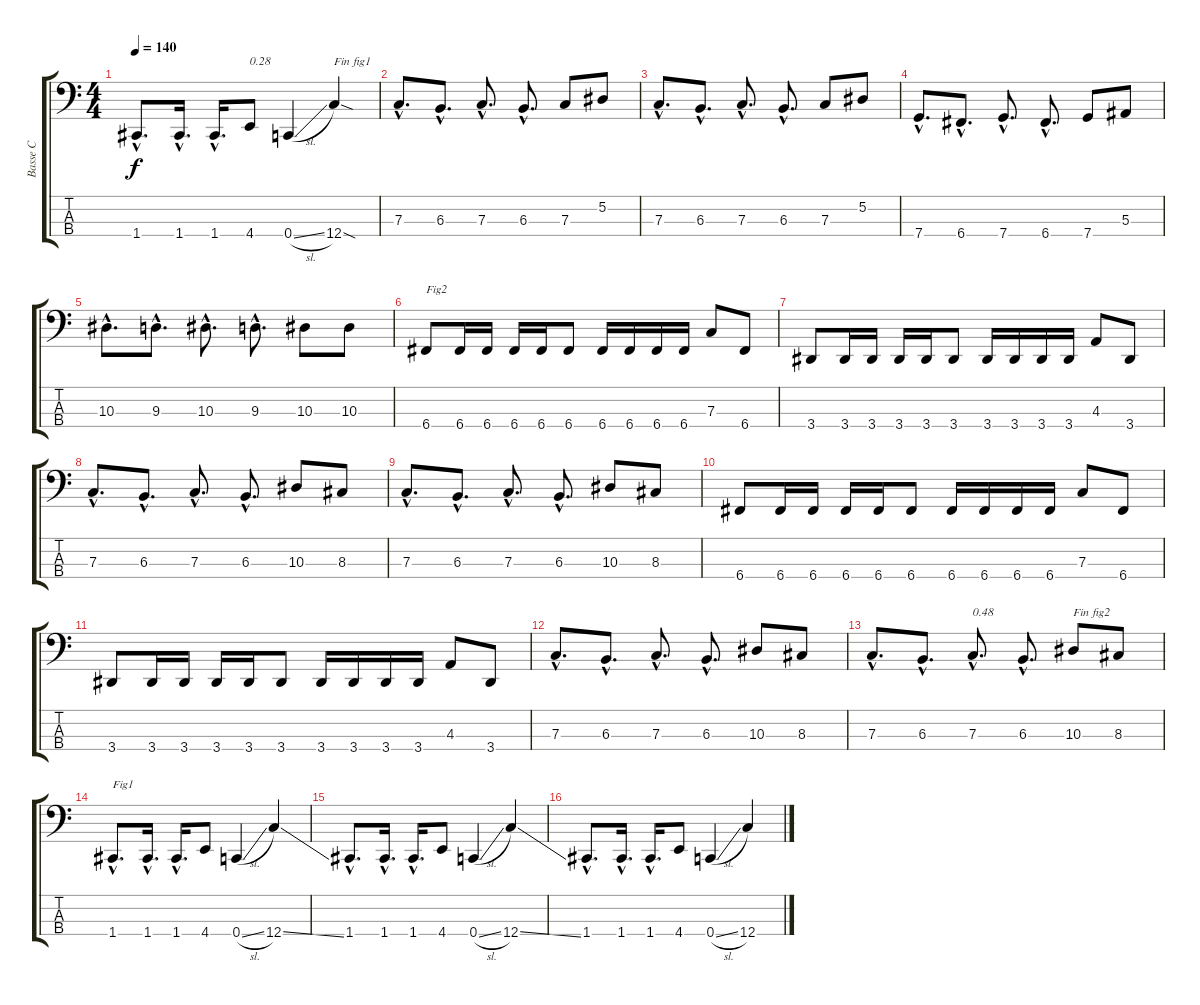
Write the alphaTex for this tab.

\track ("Basse C" "Basse C") {instrument electricbassfinger}
\staff {score tabs}
\tuning (Eb2 Bb1 F1 C1) {hide}
\ts (4 4)
\tempo 140
\clef f4
\ks c
1.4{hac}.8{d dy f} 1.4{hac}.16{d} 1.4{hac}.16{d} 4.4.8{txt "0.28"} 0.4{sl}.4 12.4{sod}.4{txt "Fin fig1"} |
7.3{hac}.8{d} 6.3{hac}.8{d} 7.3{hac}.8{d} 6.3{hac}.8{d} 7.3.8 5.2.8 |
7.3{hac}.8{d} 6.3{hac}.8{d} 7.3{hac}.8{d} 6.3{hac}.8{d} 7.3.8 5.2.8 |
7.4{hac}.8{d} 6.4{hac}.8{d} 7.4{hac}.8{d} 6.4{hac}.8{d} 7.4.8 5.3.8 |
10.3{hac}.8{d} 9.3{hac}.8{d} 10.3{hac}.8{d} 9.3{hac}.8{d} 10.3.8 10.3.8 |
6.4.8{txt "Fig2"} 6.4.16 6.4.16 6.4.16 6.4.16 6.4.8 6.4.16 6.4.16 6.4.16 6.4.16 7.3.8 6.4.8 |
3.4.8 3.4.16 3.4.16 3.4.16 3.4.16 3.4.8 3.4.16 3.4.16 3.4.16 3.4.16 4.3.8 3.4.8 |
7.3{hac}.8{d} 6.3{hac}.8{d} 7.3{hac}.8{d} 6.3{hac}.8{d} 10.3.8 8.3.8 |
7.3{hac}.8{d} 6.3{hac}.8{d} 7.3{hac}.8{d} 6.3{hac}.8{d} 10.3.8 8.3.8 |
6.4.8 6.4.16 6.4.16 6.4.16 6.4.16 6.4.8 6.4.16 6.4.16 6.4.16 6.4.16 7.3.8 6.4.8 |
3.4.8 3.4.16 3.4.16 3.4.16 3.4.16 3.4.8 3.4.16 3.4.16 3.4.16 3.4.16 4.3.8 3.4.8 |
7.3{hac}.8{d} 6.3{hac}.8{d} 7.3{hac}.8{d} 6.3{hac}.8{d} 10.3.8 8.3.8 |
7.3{hac}.8{d} 6.3{hac}.8{d} 7.3{hac}.8{d txt "0.48"} 6.3{hac}.8{d} 10.3.8{txt "Fin fig2"} 8.3.8 |
1.4{hac}.8{d txt "Fig1"} 1.4{hac}.16{d} 1.4{hac}.16{d} 4.4.8 0.4{sl}.4 12.4{ss}.4 |
1.4{hac}.8{d} 1.4{hac}.16{d} 1.4{hac}.16{d} 4.4.8 0.4{sl}.4 12.4{ss}.4 |
1.4{hac}.8{d} 1.4{hac}.16{d} 1.4{hac}.16{d} 4.4.8 0.4{sl}.4 12.4{ss}.4
